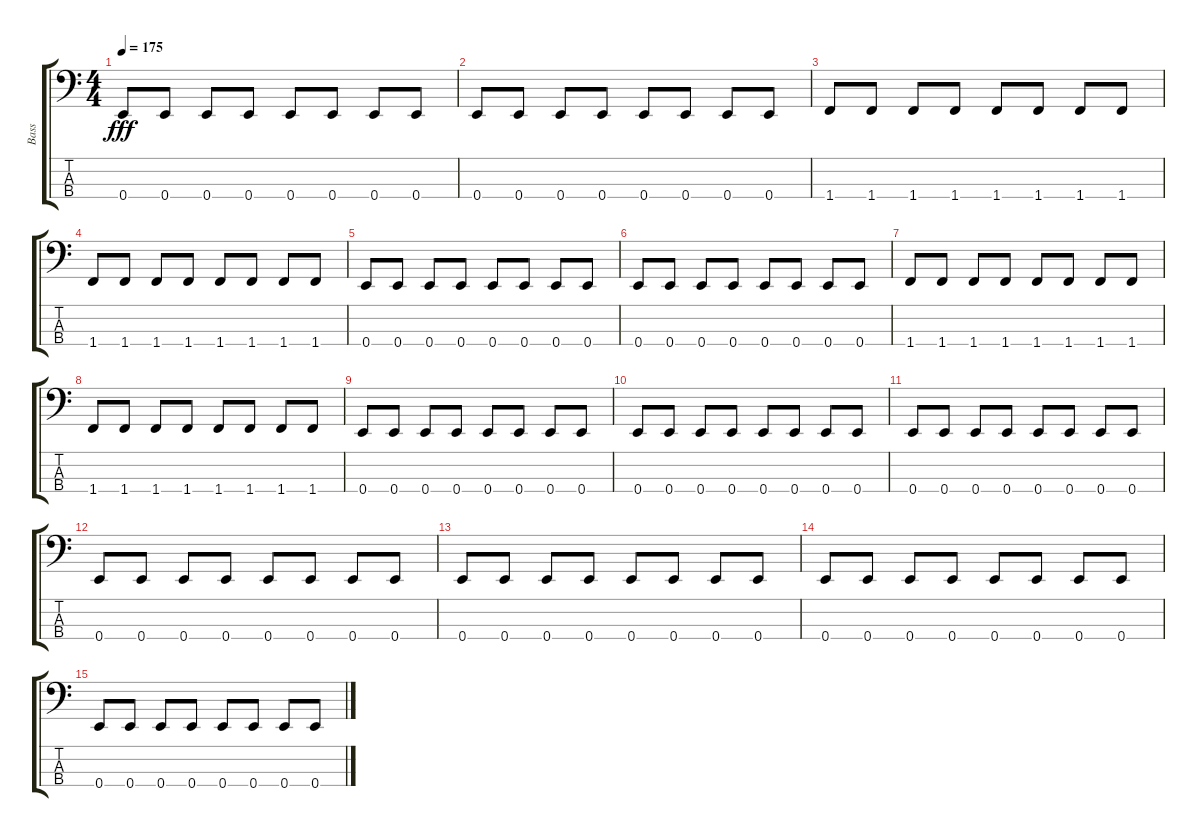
\track ("Bass" "Bass") {instrument electricbasspick}
\staff {score tabs}
\tuning (G2 D2 A1 E1) {hide}
\ts (4 4)
\tempo 175
\clef f4
\ks c
0.4.8{dy fff} 0.4.8 0.4.8 0.4.8 0.4.8 0.4.8 0.4.8 0.4.8 |
0.4.8 0.4.8 0.4.8 0.4.8 0.4.8 0.4.8 0.4.8 0.4.8 |
1.4.8 1.4.8 1.4.8 1.4.8 1.4.8 1.4.8 1.4.8 1.4.8 |
1.4.8 1.4.8 1.4.8 1.4.8 1.4.8 1.4.8 1.4.8 1.4.8 |
0.4.8 0.4.8 0.4.8 0.4.8 0.4.8 0.4.8 0.4.8 0.4.8 |
0.4.8 0.4.8 0.4.8 0.4.8 0.4.8 0.4.8 0.4.8 0.4.8 |
1.4.8 1.4.8 1.4.8 1.4.8 1.4.8 1.4.8 1.4.8 1.4.8 |
1.4.8 1.4.8 1.4.8 1.4.8 1.4.8 1.4.8 1.4.8 1.4.8 |
0.4.8 0.4.8 0.4.8 0.4.8 0.4.8 0.4.8 0.4.8 0.4.8 |
0.4.8 0.4.8 0.4.8 0.4.8 0.4.8 0.4.8 0.4.8 0.4.8 |
0.4.8 0.4.8 0.4.8 0.4.8 0.4.8 0.4.8 0.4.8 0.4.8 |
0.4.8 0.4.8 0.4.8 0.4.8 0.4.8 0.4.8 0.4.8 0.4.8 |
0.4.8 0.4.8 0.4.8 0.4.8 0.4.8 0.4.8 0.4.8 0.4.8 |
0.4.8 0.4.8 0.4.8 0.4.8 0.4.8 0.4.8 0.4.8 0.4.8 |
0.4.8 0.4.8{volume 1} 0.4.8 0.4.8 0.4.8{volume 0} 0.4.8 0.4.8 0.4.8
